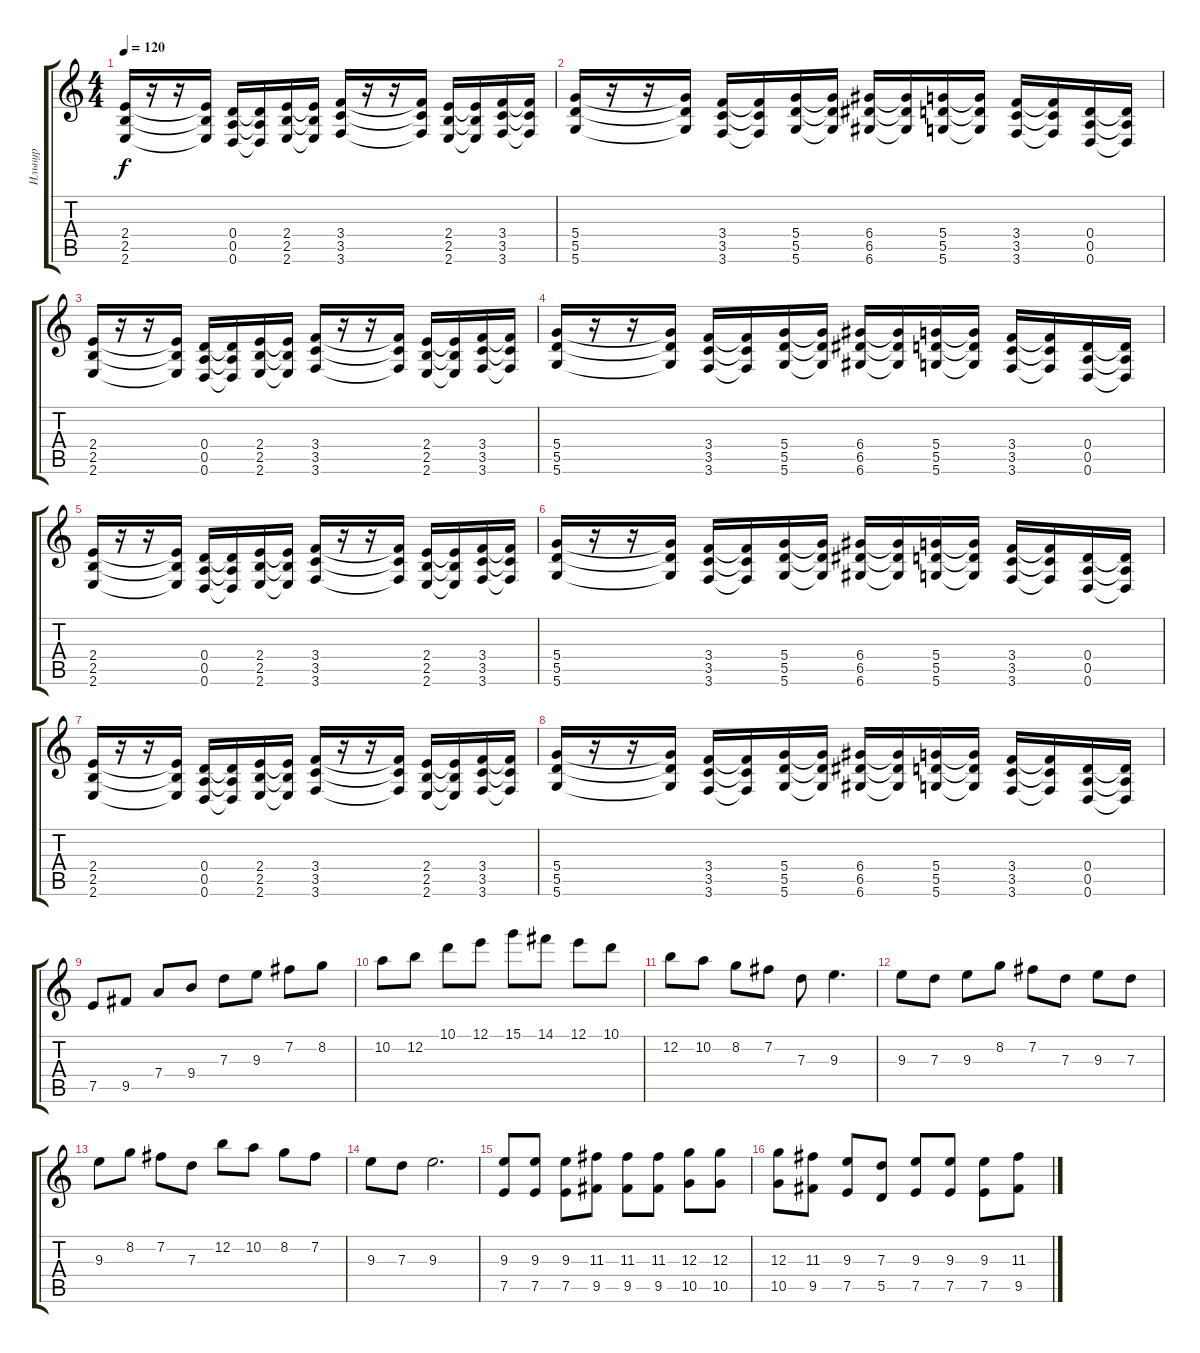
\track ("Ильнур" "Ильнур") {instrument overdrivenguitar}
\staff {score tabs}
\tuning (E4 B3 G3 D3 A2 D2) {hide}
\ts (4 4)
\tempo 120
\clef g2
\ks c
(2.4 2.5 2.6).16{dy f} r.16 r.16 (2.4{t} 2.5{t} 2.6{t}).16 (0.4 0.5 0.6).16 (0.4{t} 0.5{t} 0.6{t}).16 (2.4 2.5 2.6).16 (2.4{t} 2.5{t} 2.6{t}).16 (3.4 3.5 3.6).16 r.16 r.16 (3.4{t} 3.5{t} 3.6{t}).16 (2.4 2.5 2.6).16 (2.4{t} 2.5{t} 2.6{t}).16 (3.4 3.5 3.6).16 (3.4{t} 3.5{t} 3.6{t}).16 |
(5.4 5.5 5.6).16 r.16 r.16 (5.4{t} 5.5{t} 5.6{t}).16 (3.4 3.5 3.6).16 (3.4{t} 3.5{t} 3.6{t}).16 (5.4 5.5 5.6).16 (5.4{t} 5.5{t} 5.6{t}).16 (6.4 6.5 6.6).16 (6.4{t} 6.5{t} 6.6{t}).16 (5.4 5.5 5.6).16 (5.4{t} 5.5{t} 5.6{t}).16 (3.4 3.5 3.6).16 (3.4{t} 3.5{t} 3.6{t}).16 (0.4 0.5 0.6).16 (0.4{t} 0.5{t} 0.6{t}).16 |
(2.4 2.5 2.6).16 r.16 r.16 (2.4{t} 2.5{t} 2.6{t}).16 (0.4 0.5 0.6).16 (0.4{t} 0.5{t} 0.6{t}).16 (2.4 2.5 2.6).16 (2.4{t} 2.5{t} 2.6{t}).16 (3.4 3.5 3.6).16 r.16 r.16 (3.4{t} 3.5{t} 3.6{t}).16 (2.4 2.5 2.6).16 (2.4{t} 2.5{t} 2.6{t}).16 (3.4 3.5 3.6).16 (3.4{t} 3.5{t} 3.6{t}).16 |
(5.4 5.5 5.6).16 r.16 r.16 (5.4{t} 5.5{t} 5.6{t}).16 (3.4 3.5 3.6).16 (3.4{t} 3.5{t} 3.6{t}).16 (5.4 5.5 5.6).16 (5.4{t} 5.5{t} 5.6{t}).16 (6.4 6.5 6.6).16 (6.4{t} 6.5{t} 6.6{t}).16 (5.4 5.5 5.6).16 (5.4{t} 5.5{t} 5.6{t}).16 (3.4 3.5 3.6).16 (3.4{t} 3.5{t} 3.6{t}).16 (0.4 0.5 0.6).16 (0.4{t} 0.5{t} 0.6{t}).16 |
(2.4 2.5 2.6).16 r.16 r.16 (2.4{t} 2.5{t} 2.6{t}).16 (0.4 0.5 0.6).16 (0.4{t} 0.5{t} 0.6{t}).16 (2.4 2.5 2.6).16 (2.4{t} 2.5{t} 2.6{t}).16 (3.4 3.5 3.6).16 r.16 r.16 (3.4{t} 3.5{t} 3.6{t}).16 (2.4 2.5 2.6).16 (2.4{t} 2.5{t} 2.6{t}).16 (3.4 3.5 3.6).16 (3.4{t} 3.5{t} 3.6{t}).16 |
(5.4 5.5 5.6).16 r.16 r.16 (5.4{t} 5.5{t} 5.6{t}).16 (3.4 3.5 3.6).16 (3.4{t} 3.5{t} 3.6{t}).16 (5.4 5.5 5.6).16 (5.4{t} 5.5{t} 5.6{t}).16 (6.4 6.5 6.6).16 (6.4{t} 6.5{t} 6.6{t}).16 (5.4 5.5 5.6).16 (5.4{t} 5.5{t} 5.6{t}).16 (3.4 3.5 3.6).16 (3.4{t} 3.5{t} 3.6{t}).16 (0.4 0.5 0.6).16 (0.4{t} 0.5{t} 0.6{t}).16 |
(2.4 2.5 2.6).16 r.16 r.16 (2.4{t} 2.5{t} 2.6{t}).16 (0.4 0.5 0.6).16 (0.4{t} 0.5{t} 0.6{t}).16 (2.4 2.5 2.6).16 (2.4{t} 2.5{t} 2.6{t}).16 (3.4 3.5 3.6).16 r.16 r.16 (3.4{t} 3.5{t} 3.6{t}).16 (2.4 2.5 2.6).16 (2.4{t} 2.5{t} 2.6{t}).16 (3.4 3.5 3.6).16 (3.4{t} 3.5{t} 3.6{t}).16 |
(5.4 5.5 5.6).16 r.16 r.16 (5.4{t} 5.5{t} 5.6{t}).16 (3.4 3.5 3.6).16 (3.4{t} 3.5{t} 3.6{t}).16 (5.4 5.5 5.6).16 (5.4{t} 5.5{t} 5.6{t}).16 (6.4 6.5 6.6).16 (6.4{t} 6.5{t} 6.6{t}).16 (5.4 5.5 5.6).16 (5.4{t} 5.5{t} 5.6{t}).16 (3.4 3.5 3.6).16 (3.4{t} 3.5{t} 3.6{t}).16 (0.4 0.5 0.6).16 (0.4{t} 0.5{t} 0.6{t}).16 |
7.5.8 9.5.8 7.4.8 9.4.8 7.3.8 9.3.8 7.2.8 8.2.8 |
10.2.8 12.2.8 10.1.8 12.1.8 15.1.8 14.1.8 12.1.8 10.1.8 |
12.2.8 10.2.8 8.2.8 7.2.8 7.3.8 9.3.4{d} |
9.3.8 7.3.8 9.3.8 8.2.8 7.2.8 7.3.8 9.3.8 7.3.8 |
9.3.8 8.2.8 7.2.8 7.3.8 12.2.8 10.2.8 8.2.8 7.2.8 |
9.3.8 7.3.8 9.3.2{d} |
(9.3 7.5).8 (9.3 7.5).8 (9.3 7.5).8 (11.3 9.5).8 (11.3 9.5).8 (11.3 9.5).8 (12.3 10.5).8 (12.3 10.5).8 |
(12.3 10.5).8 (11.3 9.5).8 (9.3 7.5).8 (7.3 5.5).8 (9.3 7.5).8 (9.3 7.5).8 (9.3 7.5).8 (11.3 9.5).8
